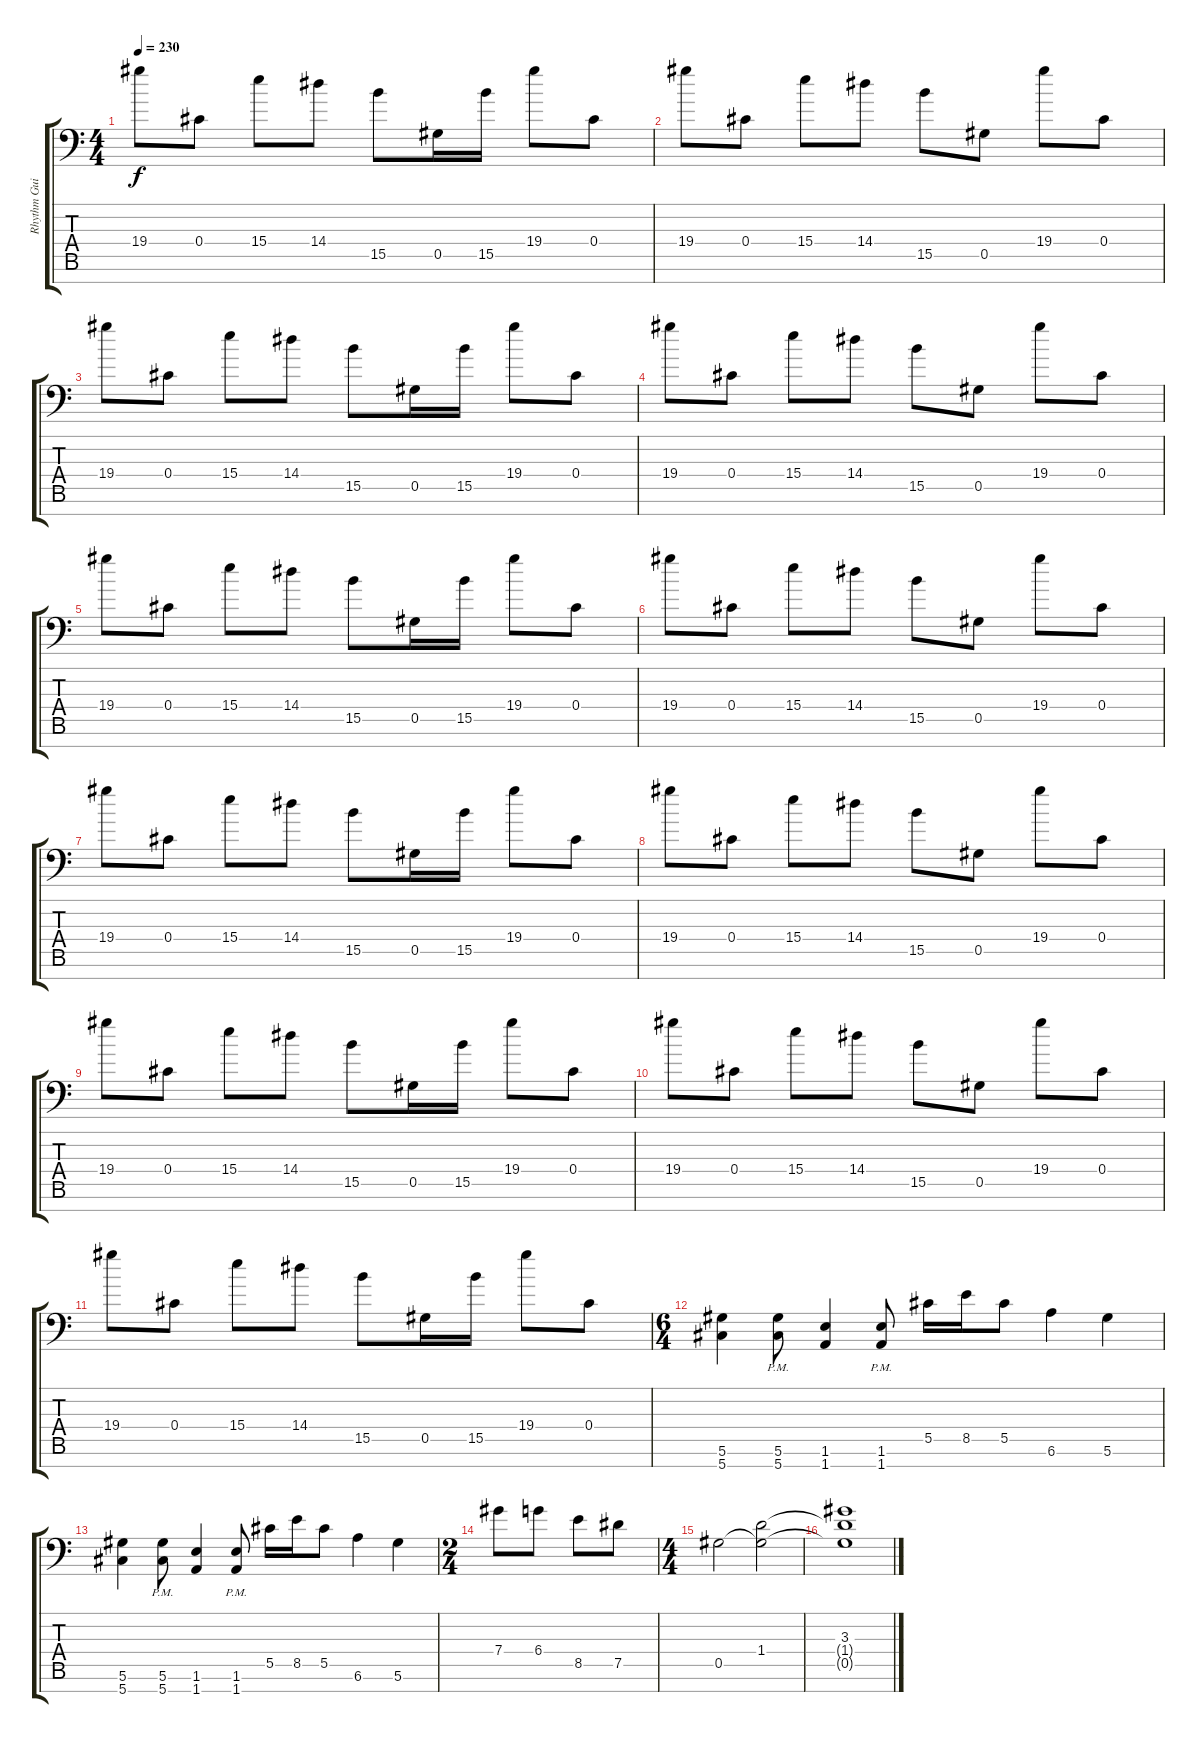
\track ("Rhythm Guitar 2" "Rhythm Gui") {instrument distortionguitar}
\staff {score tabs}
\tuning (Eb4 Bb3 F3 Db3 Ab2 Eb2 Ab1) {hide}
\ts (4 4)
\tempo 230
\clef f4
\ks c
19.4.8{dy f} 0.4.8 15.4.8 14.4.8 15.5.8 0.5.16 15.5.16 19.4.8 0.4.8 |
19.4.8 0.4.8 15.4.8 14.4.8 15.5.8 0.5.8 19.4.8 0.4.8 |
19.4.8 0.4.8 15.4.8 14.4.8 15.5.8 0.5.16 15.5.16 19.4.8 0.4.8 |
19.4.8 0.4.8 15.4.8 14.4.8 15.5.8 0.5.8 19.4.8 0.4.8 |
19.4.8 0.4.8 15.4.8 14.4.8 15.5.8 0.5.16 15.5.16 19.4.8 0.4.8 |
19.4.8 0.4.8 15.4.8 14.4.8 15.5.8 0.5.8 19.4.8 0.4.8 |
19.4.8 0.4.8 15.4.8 14.4.8 15.5.8 0.5.16 15.5.16 19.4.8 0.4.8 |
19.4.8 0.4.8 15.4.8 14.4.8 15.5.8 0.5.8 19.4.8 0.4.8 |
19.4.8 0.4.8 15.4.8 14.4.8 15.5.8 0.5.16 15.5.16 19.4.8 0.4.8 |
19.4.8 0.4.8 15.4.8 14.4.8 15.5.8 0.5.8 19.4.8 0.4.8 |
19.4.8 0.4.8 15.4.8 14.4.8 15.5.8 0.5.16 15.5.16 19.4.8 0.4.8 |
\ts (6 4)
(5.6 5.7).4 (5.6{pm} 5.7{pm}).8 (1.6 1.7).4 (1.6{pm} 1.7{pm}).8 5.5.16 8.5.16 5.5.8 6.6.4 5.6.4 |
(5.6 5.7).4 (5.6{pm} 5.7{pm}).8 (1.6 1.7).4 (1.6{pm} 1.7{pm}).8 5.5.16 8.5.16 5.5.8 6.6.4 5.6.4 |
\ts (2 4)
7.4.8 6.4.8 8.5.8 7.5.8 |
\ts (4 4)
0.5.2 (1.4 0.5{t}).2 |
(3.3 1.4{t} 0.5{t}).1
